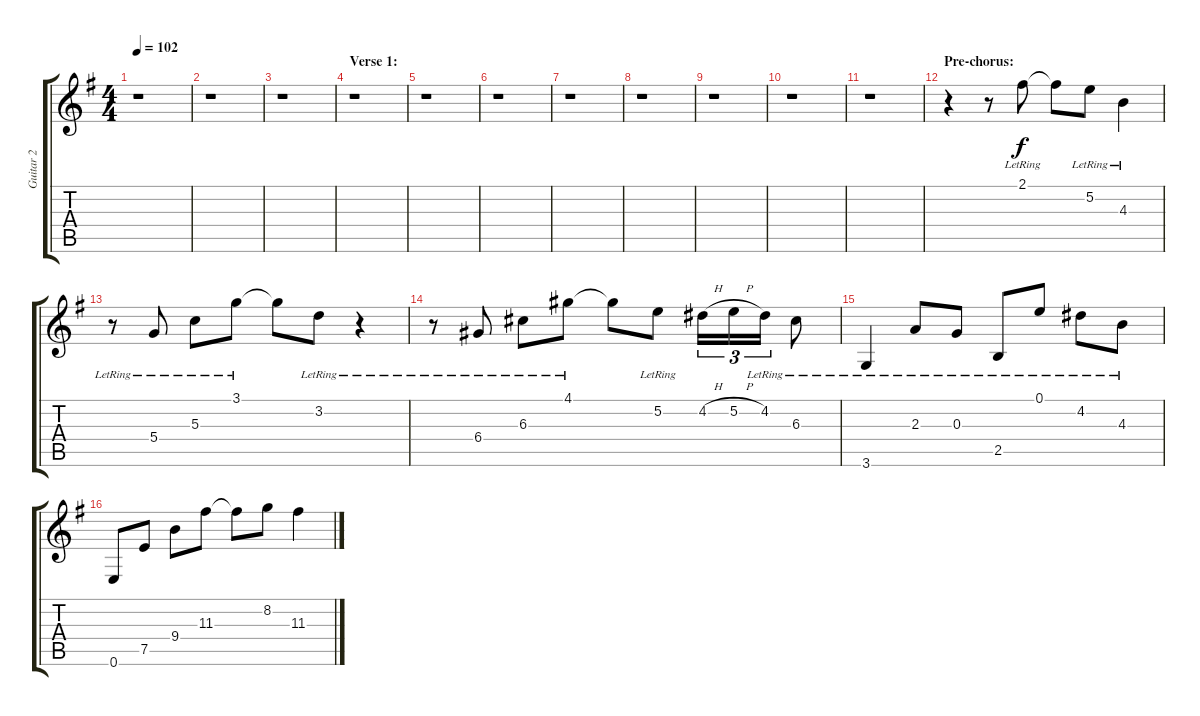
\track ("Guitar 2" "Guitar 2") {instrument acousticguitarsteel}
\staff {score tabs}
\tuning (E4 B3 G3 D3 A2 E2) {hide}
\ts (4 4)
\tempo 102
\clef g2
\ks eminor
r.1{dy f} |
r.1 |
r.1 |
\section ("" "Verse 1:")
r.1 |
r.1 |
r.1 |
r.1 |
r.1 |
r.1 |
r.1 |
r.1 |
\section ("" "Pre-chorus:")
r.4 r.8 2.1{lr}.8 2.1{t}.8 5.2{lr}.8 4.3{lr}.4 |
r.8 5.4{lr}.8 5.3{lr}.8 3.1{lr}.8 3.1{t}.8 3.2{lr}.8 r.4 |
r.8 6.4{lr}.8 6.3{lr}.8 4.1{lr}.8 4.1{t}.8 5.2{lr}.8 4.2{h}.16{tu (3 2)} 5.2{h}.16{tu (3 2)} 4.2{lr}.16{tu (3 2)} 6.3{lr}.8 |
3.6{lr}.4 2.3{lr}.8 0.3{lr}.8 2.5{lr}.8 0.1{lr}.8 4.2{lr}.8 4.3{lr}.8 |
0.6.8 7.5.8 9.4.8 11.3.8 11.3{t}.8 8.2.8 11.3.4
